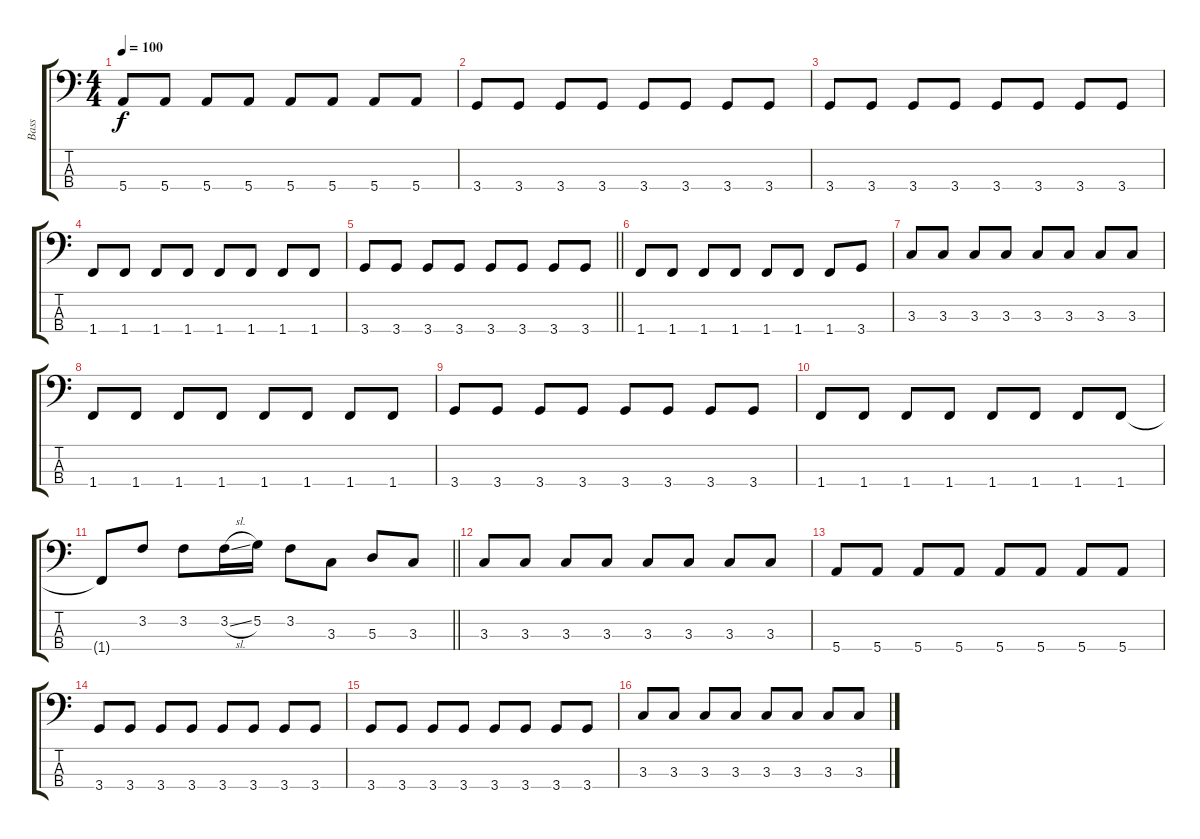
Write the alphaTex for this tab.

\track ("Bass" "Bass") {instrument electricbassfinger}
\staff {score tabs}
\tuning (G2 D2 A1 E1) {hide}
\ts (4 4)
\tempo 100
\clef f4
\ks c
5.4.8{dy f} 5.4.8 5.4.8 5.4.8 5.4.8 5.4.8 5.4.8 5.4.8 |
3.4.8 3.4.8 3.4.8 3.4.8 3.4.8 3.4.8 3.4.8 3.4.8 |
3.4.8 3.4.8 3.4.8 3.4.8 3.4.8 3.4.8 3.4.8 3.4.8 |
1.4.8 1.4.8 1.4.8 1.4.8 1.4.8 1.4.8 1.4.8 1.4.8 |
\barLineRight lightlight
3.4.8 3.4.8 3.4.8 3.4.8 3.4.8 3.4.8 3.4.8 3.4.8 |
1.4.8 1.4.8 1.4.8 1.4.8 1.4.8 1.4.8 1.4.8 3.4.8 |
3.3.8 3.3.8 3.3.8 3.3.8 3.3.8 3.3.8 3.3.8 3.3.8 |
1.4.8 1.4.8 1.4.8 1.4.8 1.4.8 1.4.8 1.4.8 1.4.8 |
3.4.8 3.4.8 3.4.8 3.4.8 3.4.8 3.4.8 3.4.8 3.4.8 |
1.4.8 1.4.8 1.4.8 1.4.8 1.4.8 1.4.8 1.4.8 1.4.8 |
\barLineRight lightlight
1.4{t}.8 3.2.8 3.2.8 3.2{sl}.16 5.2.16 3.2.8 3.3.8 5.3.8 3.3.8 |
3.3.8 3.3.8 3.3.8 3.3.8 3.3.8 3.3.8 3.3.8 3.3.8 |
5.4.8 5.4.8 5.4.8 5.4.8 5.4.8 5.4.8 5.4.8 5.4.8 |
3.4.8 3.4.8 3.4.8 3.4.8 3.4.8 3.4.8 3.4.8 3.4.8 |
3.4.8 3.4.8 3.4.8 3.4.8 3.4.8 3.4.8 3.4.8 3.4.8 |
3.3.8 3.3.8 3.3.8 3.3.8 3.3.8 3.3.8 3.3.8 3.3.8
